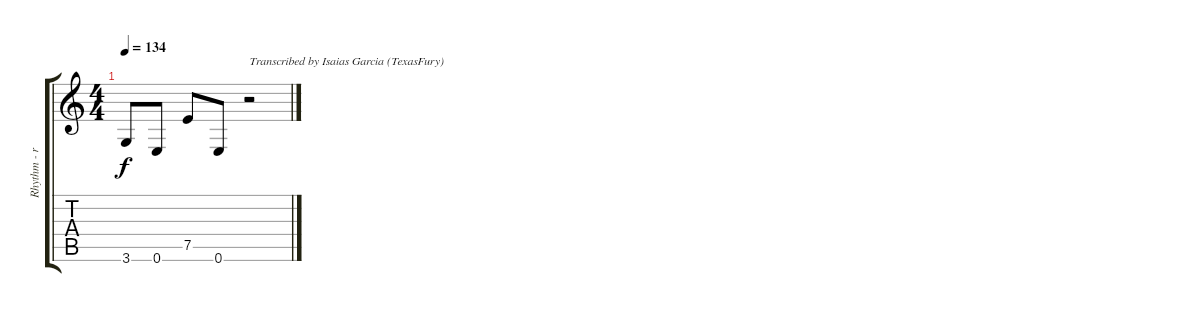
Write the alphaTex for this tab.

\track ("Rhythm - right" "Rhythm - r") {instrument distortionguitar}
\staff {score tabs}
\tuning (E4 B3 G3 D3 A2 E2) {hide}
\ts (4 4)
\tempo 134
\clef g2
\ks c
3.6{t}.8{dy f} 0.6.8 7.5.8 0.6.8 r.2{txt "Transcribed by Isaias Garcia (TexasFury)"}
